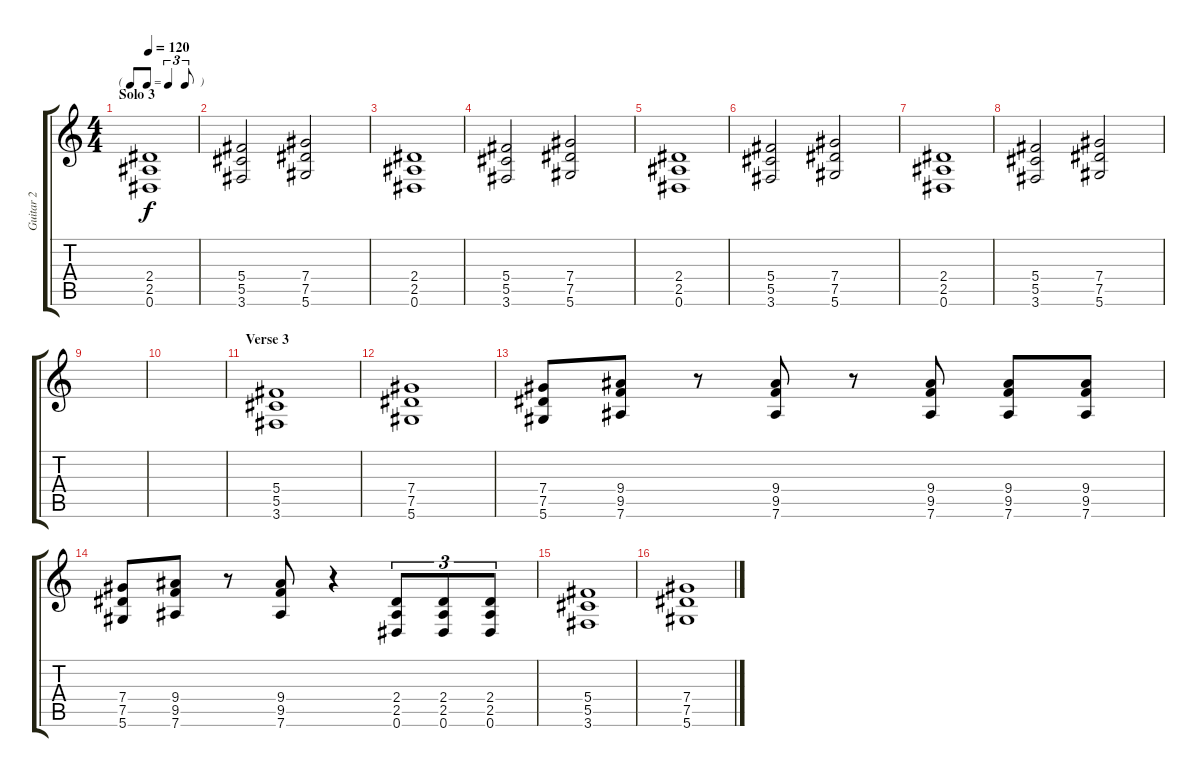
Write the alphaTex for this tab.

\track ("Guitar 2" "Guitar 2") {instrument distortionguitar}
\staff {score tabs}
\tuning (Eb4 Bb3 Gb3 Db3 Ab2 Eb2) {hide}
\ts (4 4)
\tf triplet8th
\section ("" "Solo 3")
\tempo 120
\clef g2
\ks c
(2.4 2.5 0.6).1{dy f} |
(5.4 5.5 3.6).2 (7.4 7.5 5.6).2 |
(2.4 2.5 0.6).1 |
(5.4 5.5 3.6).2 (7.4 7.5 5.6).2 |
(2.4 2.5 0.6).1 |
(5.4 5.5 3.6).2 (7.4 7.5 5.6).2 |
(2.4 2.5 0.6).1 |
(5.4 5.5 3.6).2 (7.4 7.5 5.6).2 |
|
|
\section ("" "Verse 3")
(5.4 5.5 3.6).1 |
(7.4 7.5 5.6).1 |
(7.4 7.5 5.6).8 (9.4 9.5 7.6).8 r.8 (9.4 9.5 7.6).8 r.8 (9.4 9.5 7.6).8 (9.4 9.5 7.6).8 (9.4 9.5 7.6).8 |
(7.4 7.5 5.6).8 (9.4 9.5 7.6).8 r.8 (9.4 9.5 7.6).8 r.4 (2.4 2.5 0.6).8{tu (3 2)} (2.4 2.5 0.6).8{tu (3 2)} (2.4 2.5 0.6).8{tu (3 2)} |
(5.4 5.5 3.6).1 |
(7.4 7.5 5.6).1
